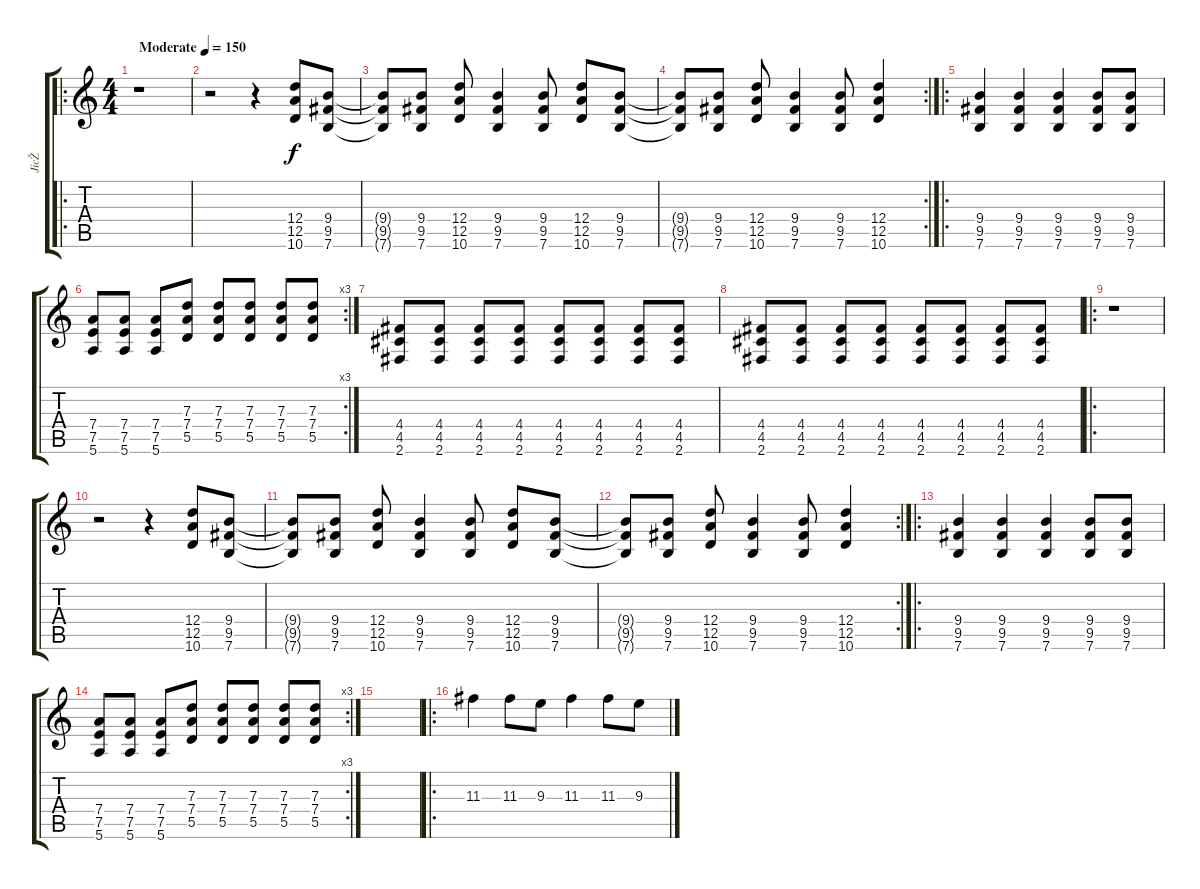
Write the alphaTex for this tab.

\track ("JicŽ" "JicŽ") {instrument distortionguitar bank 255}
\staff {score tabs}
\tuning (E4 B3 G3 D3 A2 E2) {hide}
\ro
\ts (4 4)
\tempo (150 "Moderate")
\clef g2
\ks c
r.1{dy f instrument distortionguitar} |
r.2 r.4 (12.4 12.5 10.6).8 (9.4 9.5 7.6).8 |
(9.4{t} 9.5{t} 7.6{t}).8 (9.4 9.5 7.6).8 (12.4 12.5 10.6).8 (9.4 9.5 7.6).4 (9.4 9.5 7.6).8 (12.4 12.5 10.6).8 (9.4 9.5 7.6).8 |
\rc 2
(9.4{t} 9.5{t} 7.6{t}).8 (9.4 9.5 7.6).8 (12.4 12.5 10.6).8 (9.4 9.5 7.6).4 (9.4 9.5 7.6).8 (12.4 12.5 10.6).4 |
\ro
(9.4 9.5 7.6).4 (9.4 9.5 7.6).4 (9.4 9.5 7.6).4 (9.4 9.5 7.6).8 (9.4 9.5 7.6).8 |
\rc 3
(7.4 7.5 5.6).8 (7.4 7.5 5.6).8 (7.4 7.5 5.6).8 (7.3 7.4 5.5).8 (7.3 7.4 5.5).8 (7.3 7.4 5.5).8 (7.3 7.4 5.5).8 (7.3 7.4 5.5).8 |
(4.4 4.5 2.6).8 (4.4 4.5 2.6).8 (4.4 4.5 2.6).8 (4.4 4.5 2.6).8 (4.4 4.5 2.6).8 (4.4 4.5 2.6).8 (4.4 4.5 2.6).8 (4.4 4.5 2.6).8 |
(4.4 4.5 2.6).8 (4.4 4.5 2.6).8 (4.4 4.5 2.6).8 (4.4 4.5 2.6).8 (4.4 4.5 2.6).8 (4.4 4.5 2.6).8 (4.4 4.5 2.6).8 (4.4 4.5 2.6).8 |
\ro
r.1 |
r.2 r.4 (12.4 12.5 10.6).8 (9.4 9.5 7.6).8 |
(9.4{t} 9.5{t} 7.6{t}).8 (9.4 9.5 7.6).8 (12.4 12.5 10.6).8 (9.4 9.5 7.6).4 (9.4 9.5 7.6).8 (12.4 12.5 10.6).8 (9.4 9.5 7.6).8 |
\rc 2
(9.4{t} 9.5{t} 7.6{t}).8 (9.4 9.5 7.6).8 (12.4 12.5 10.6).8 (9.4 9.5 7.6).4 (9.4 9.5 7.6).8 (12.4 12.5 10.6).4 |
\ro
(9.4 9.5 7.6).4 (9.4 9.5 7.6).4 (9.4 9.5 7.6).4 (9.4 9.5 7.6).8 (9.4 9.5 7.6).8 |
\rc 3
(7.4 7.5 5.6).8 (7.4 7.5 5.6).8 (7.4 7.5 5.6).8 (7.3 7.4 5.5).8 (7.3 7.4 5.5).8 (7.3 7.4 5.5).8 (7.3 7.4 5.5).8 (7.3 7.4 5.5).8 |
|
\ro
11.3.4 11.3.8 9.3.8 11.3.4 11.3.8 9.3.8
